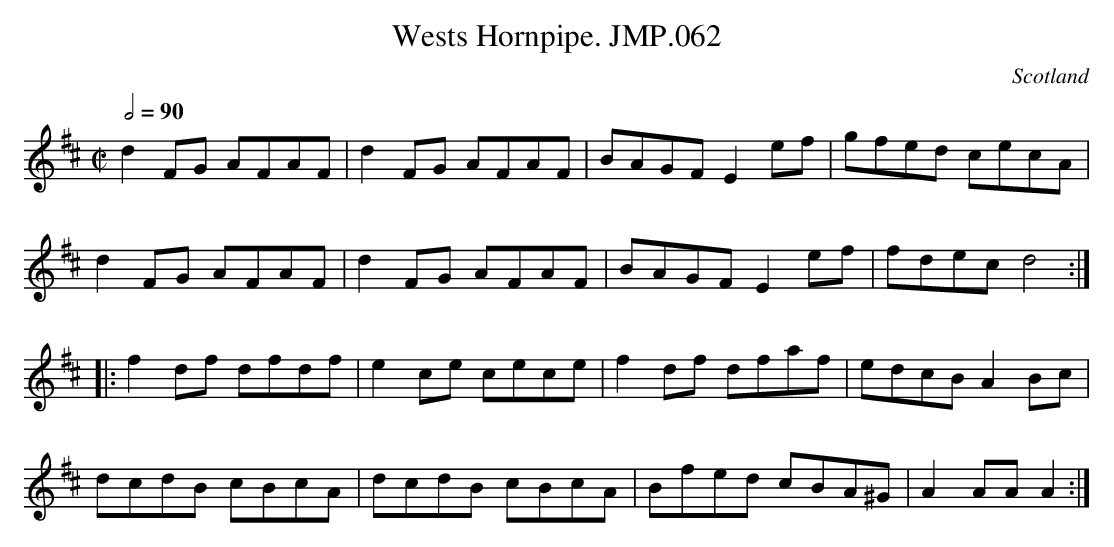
X:1
T:Wests Hornpipe. JMP.062
M:C|
L:1/8
Q:1/2=90
O:Scotland
notC:"67"
K:D major
d2 FG AFAF | d2 FG AFAF | BAGF E2 ef | gfed cecA |!
d2 FG AFAF | d2 FG AFAF | BAGF E2 ef | fdec d4 :|!
|:f2 df dfdf | e2 ce cece | f2 df dfaf |edcB A2 Bc |!
dcdB cBcA | dcdB cBcA | Bfed cBA^G | A2 AA A2 :|
